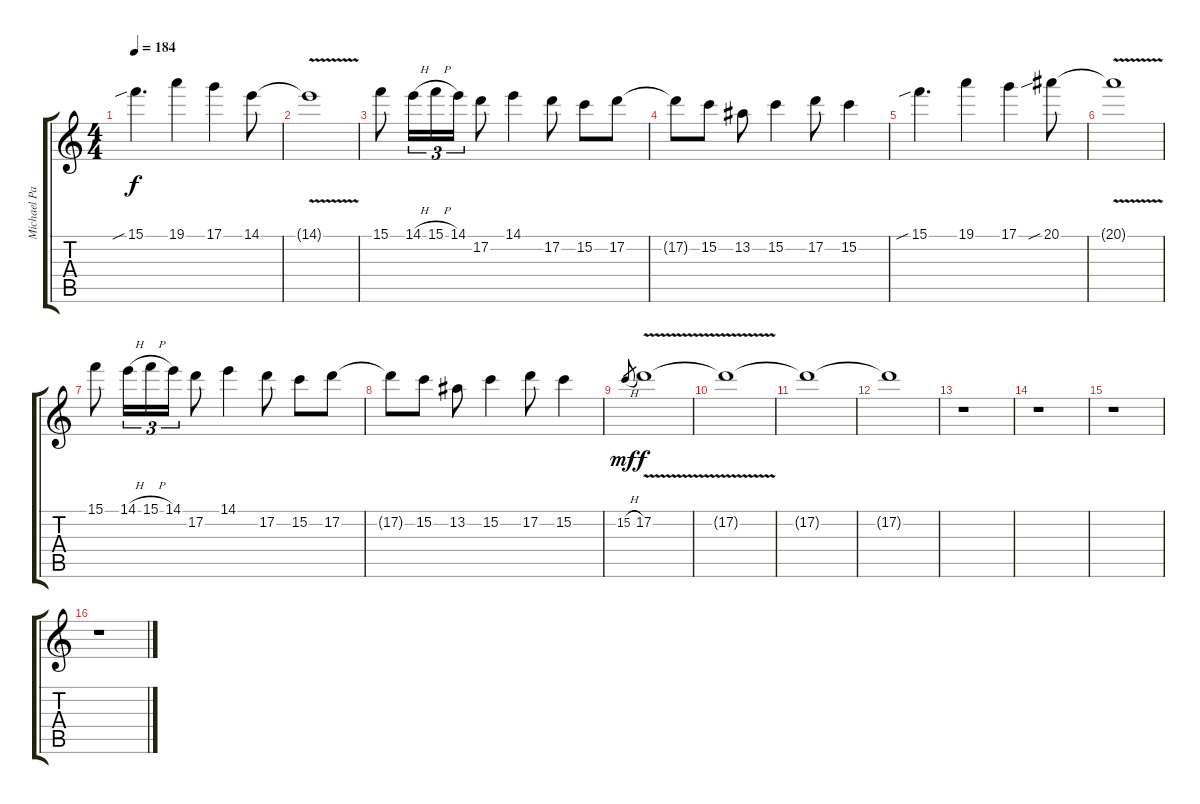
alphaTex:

\track ("Michael Paget - Guitar" "Michael Pa") {instrument distortionguitar}
\staff {score tabs}
\tuning (D4 A3 F3 C3 G2 C2) {hide}
\ts (4 4)
\tempo 184
\clef g2
\ks c
15.1{sib}.4{d dy f} 19.1.4 17.1.4 14.1.8 |
14.1{v t}.1 |
15.1.8 14.1{h}.16{tu (3 2)} 15.1{h}.16{tu (3 2)} 14.1.16{tu (3 2)} 17.2.8 14.1.4 17.2.8 15.2.8 17.2.8 |
17.2{t}.8 15.2.8 13.2.8 15.2.4 17.2.8 15.2.4 |
15.1{sib}.4{d} 19.1.4 17.1.4 20.1{sib}.8 |
20.1{v t}.1 |
15.1.8 14.1{h}.16{tu (3 2)} 15.1{h}.16{tu (3 2)} 14.1.16{tu (3 2)} 17.2.8 14.1.4 17.2.8 15.2.8 17.2.8 |
17.2{t}.8 15.2.8 13.2.8 15.2.4 17.2.8 15.2.4 |
15.2{h}.8{gr dy mf} 17.2{v}.1{dy f} |
17.2{t}.1 |
17.2{t}.1 |
17.2{t}.1 |
r.1 |
r.1 |
r.1 |
r.1
